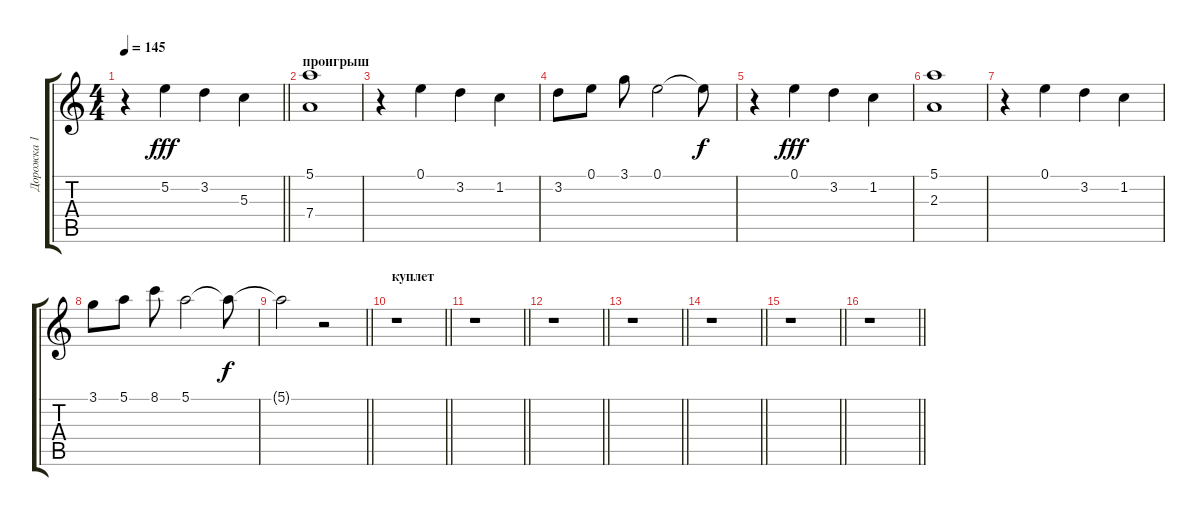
\track ("Дорожка 1" "Дорожка 1") {instrument distortionguitar}
\staff {score tabs}
\tuning (E4 B3 G3 D3 A2 E2) {hide}
\ts (4 4)
\tempo 145
\clef g2
\barLineRight lightlight
\ks c
r.4{dy f} 5.2.4{dy fff} 3.2.4 5.3.4 |
\section ("" "проигрыш")
(5.1 7.4).1 |
r.4 0.1.4 3.2.4 1.2.4 |
3.2.8 0.1.8 3.1.8 0.1.2 0.1{t}.8{dy f} |
r.4 0.1.4{dy fff} 3.2.4 1.2.4 |
(5.1 2.3).1 |
r.4 0.1.4 3.2.4 1.2.4 |
3.1.8 5.1.8 8.1.8 5.1.2 5.1{t}.8{dy f} |
\barLineRight lightlight
5.1{t}.2 r.2 |
\section ("" "куплет")
\barLineRight lightlight
r.1 |
\barLineRight lightlight
r.1 |
\barLineRight lightlight
r.1 |
\barLineRight lightlight
r.1 |
\barLineRight lightlight
r.1 |
\barLineRight lightlight
r.1 |
\barLineRight lightlight
r.1
